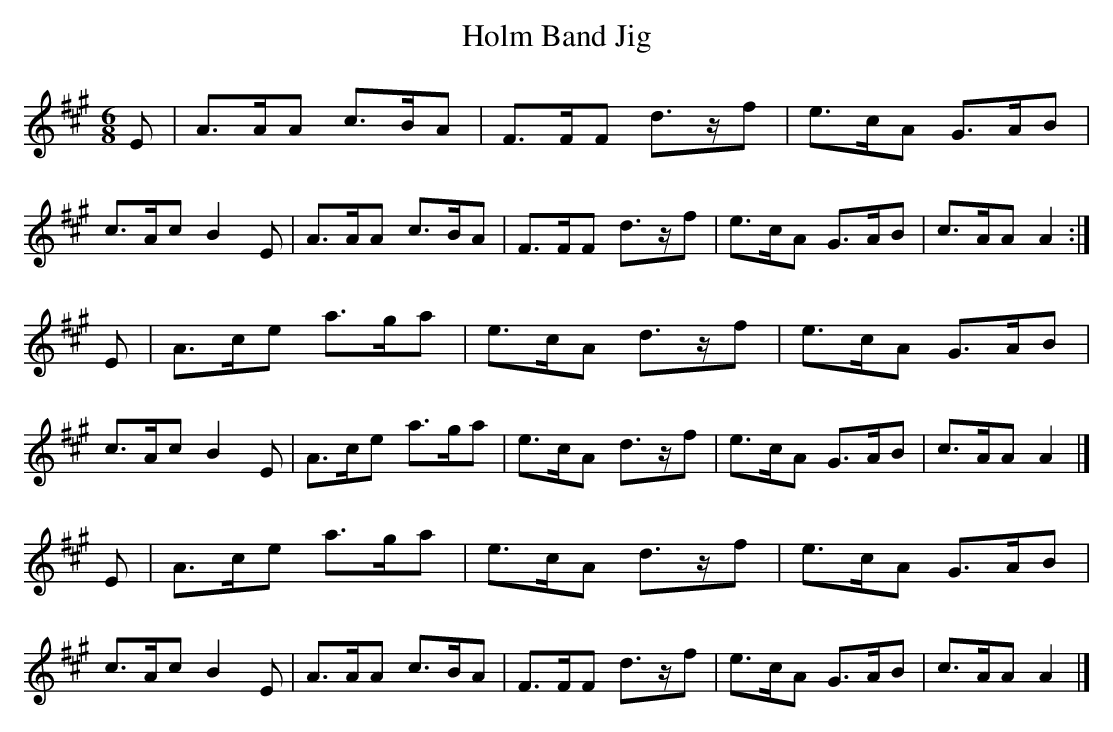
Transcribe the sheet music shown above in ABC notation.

X:1
T: Holm Band Jig
M: 6/8
L: 1/8
K:A
V:1
E | A3/A/A c3/B/A | F3/F/F d3/z/f | e3/c/A G3/A/B | c3/A/c B2E \
  | A3/A/A c3/B/A | F3/F/F d3/z/f | e3/c/A G3/A/B | c3/A/A A2 :|
E | A3/c/e a3/g/a | e3/c/A d3/z/f | e3/c/A G3/A/B | c3/A/c B2E \
  | A3/c/e a3/g/a | e3/c/A d3/z/f | e3/c/A G3/A/B | c3/A/A A2 |]
E | A3/c/e a3/g/a | e3/c/A d3/z/f | e3/c/A G3/A/B | c3/A/c B2E \
  | A3/A/A c3/B/A | F3/F/F d3/z/f | e3/c/A G3/A/B | c3/A/A A2 |]
